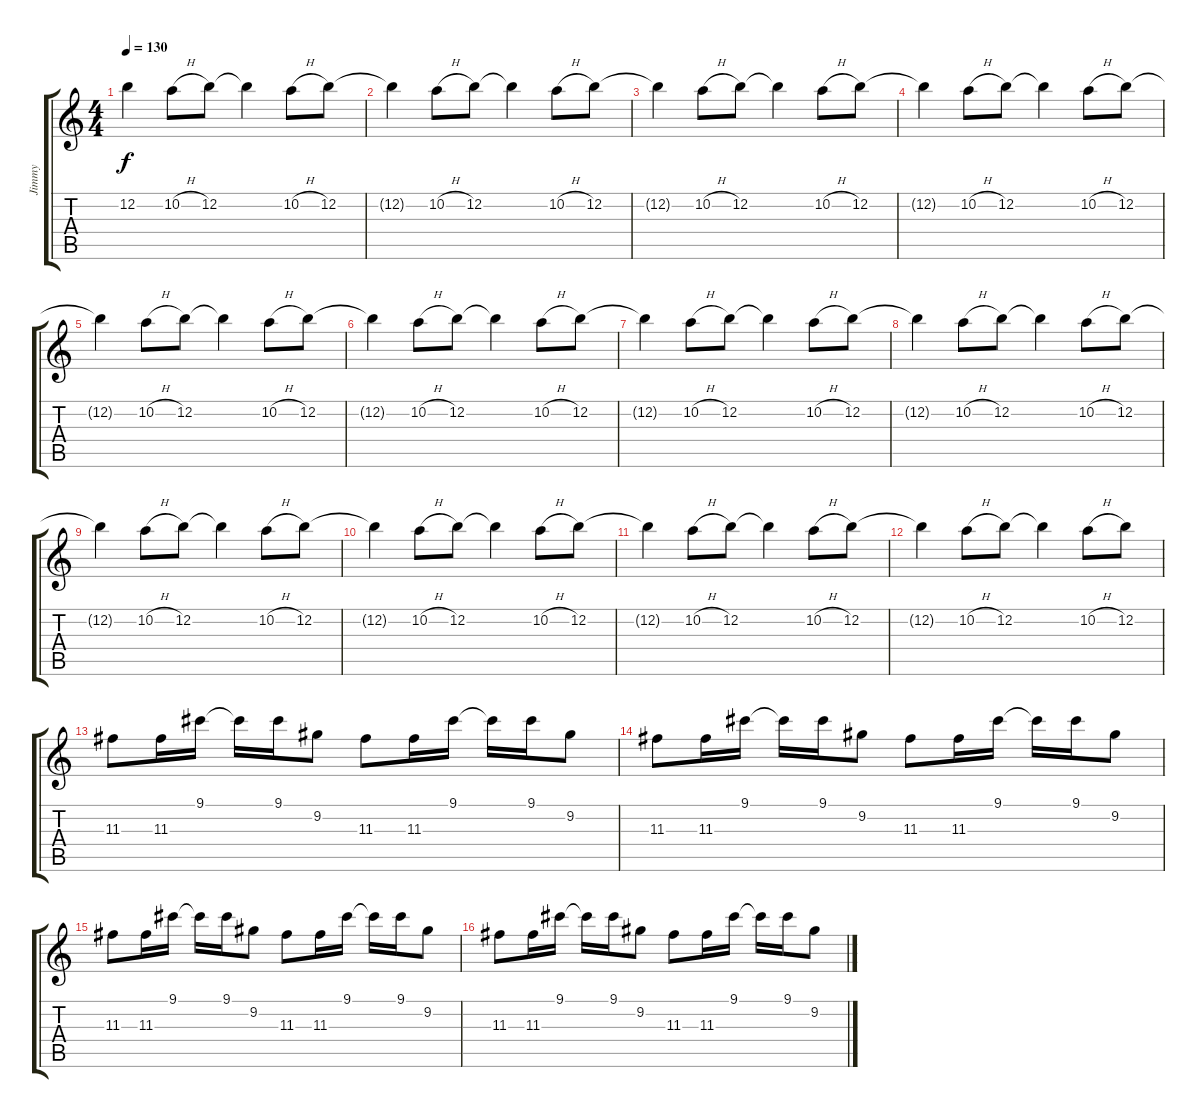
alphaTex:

\track ("Jimmy" "Jimmy") {instrument electricguitarclean}
\staff {score tabs}
\tuning (E4 B3 G3 D3 A2 E2) {hide}
\ts (4 4)
\tempo 130
\clef g2
\ks c
12.2{t}.4{dy f} 10.2{h}.8 12.2.8 12.2{t}.4 10.2{h}.8 12.2.8 |
12.2{t}.4 10.2{h}.8 12.2.8 12.2{t}.4 10.2{h}.8 12.2.8 |
12.2{t}.4 10.2{h}.8 12.2.8 12.2{t}.4 10.2{h}.8 12.2.8 |
12.2{t}.4 10.2{h}.8 12.2.8 12.2{t}.4 10.2{h}.8 12.2.8 |
12.2{t}.4 10.2{h}.8 12.2.8 12.2{t}.4 10.2{h}.8 12.2.8 |
12.2{t}.4 10.2{h}.8 12.2.8 12.2{t}.4 10.2{h}.8 12.2.8 |
12.2{t}.4 10.2{h}.8 12.2.8 12.2{t}.4 10.2{h}.8 12.2.8 |
12.2{t}.4 10.2{h}.8 12.2.8 12.2{t}.4 10.2{h}.8 12.2.8 |
12.2{t}.4 10.2{h}.8 12.2.8 12.2{t}.4 10.2{h}.8 12.2.8 |
12.2{t}.4 10.2{h}.8 12.2.8 12.2{t}.4 10.2{h}.8 12.2.8 |
12.2{t}.4 10.2{h}.8 12.2.8 12.2{t}.4 10.2{h}.8 12.2.8 |
12.2{t}.4 10.2{h}.8 12.2.8 12.2{t}.4 10.2{h}.8 12.2.8 |
11.3.8 11.3.16 9.1.16 9.1{t}.16 9.1.16 9.2.8 11.3.8 11.3.16 9.1.16 9.1{t}.16 9.1.16 9.2.8 |
11.3.8 11.3.16 9.1.16 9.1{t}.16 9.1.16 9.2.8 11.3.8 11.3.16 9.1.16 9.1{t}.16 9.1.16 9.2.8 |
11.3.8 11.3.16 9.1.16 9.1{t}.16 9.1.16 9.2.8 11.3.8 11.3.16 9.1.16 9.1{t}.16 9.1.16 9.2.8 |
11.3.8 11.3.16 9.1.16 9.1{t}.16 9.1.16 9.2.8 11.3.8 11.3.16 9.1.16 9.1{t}.16 9.1.16 9.2.8
